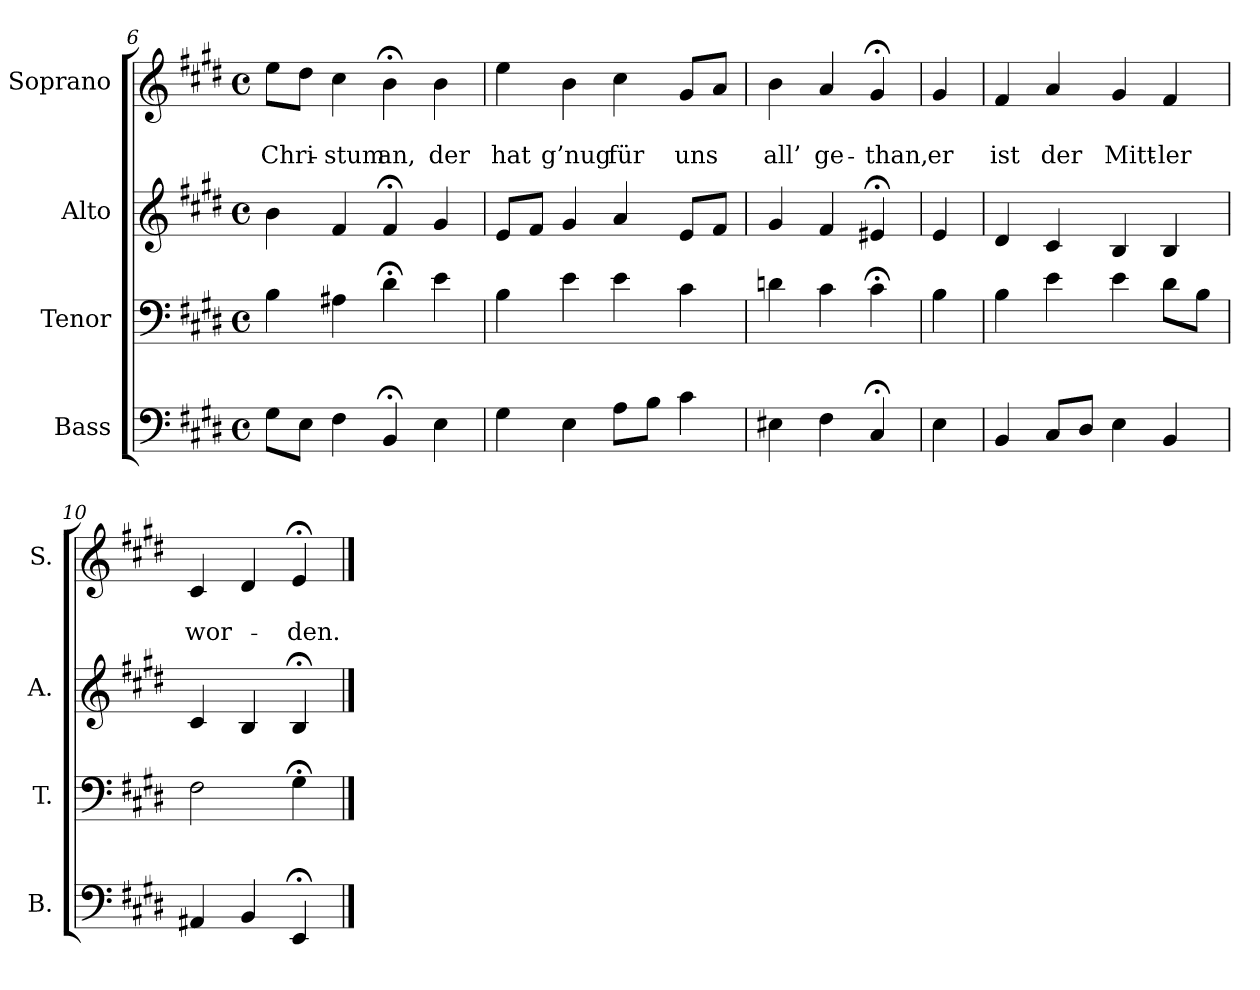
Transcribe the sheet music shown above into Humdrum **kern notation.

**kern	**kern	**kern	**kern	**text	**text
*part4	*part3	*part2	*part1	*part1	*part1
*staff4	*staff3	*staff2	*staff1	*staff1	*staff1
*I"Bass	*I"Tenor	*I"Alto	*I"Soprano	*	*
*I'B.	*I'T.	*I'A.	*I'S.	*	*
*clefF4	*clefF4	*clefG2	*clefG2	*	*
*k[f#c#g#d#]	*k[f#c#g#d#]	*k[f#c#g#d#]	*k[f#c#g#d#]	*	*
*E:	*E:	*E:	*E:	*	*
*M4/4	*M4/4	*M4/4	*M4/4	*	*
*met(c)	*met(c)	*met(c)	*met(c)	*	*
=6	=6	=6	=6	=6	=6
8G#\L	4B\	4b\	8ee\L	.	Chri-
8E\J	.	.	8dd#\J	.	.
4F#\	4A#X\	4f#/	4cc#\	.	-stum
4BB;</	4d#;<\	4f#;</	4b;<\	.	an,
4E\	4e\	4g#/	4b\	.	der
=7	=7	=7	=7	=7	=7
4G#\	4B\	8e/L	4ee\	.	hat
.	.	8f#/J	.	.	.
4E\	4e\	4g#/	4b\	.	g’nug
8A\L	4e\	4a/	4cc#\	.	für
8B\J	.	.	.	.	.
4c#\	4c#\	8e/L	8g#/L	.	uns
.	.	8f#/J	8a/J	.	.
=8	=8	=8	=8	=8	=8
4E#X\	4dn\	4g#/	4b\	.	all’
4F#\	4c#\	4f#/	4a/	.	ge-
4C#;</	4c#;<\	4e#X;</	4g#;</	.	-than,
!!LO:PB:g=z
=8a	=8a	=8a	=8a	=8a	=8a
4E\	4B\	4e/	4g#/	.	er
=9	=9	=9	=9	=9	=9
4BB/	4B\	4d#/	4f#/	.	ist
8C#/L	4e\	4c#/	4a/	.	der
8D#/J	.	.	.	.	.
4E\	4e\	4B/	4g#/	.	Mitt-
4BB/	8d#\L	4B/	4f#/	.	-ler
.	8B\J	.	.	.	.
=10	=10	=10	=10	=10	=10
4AA#X/	2F#\	4c#/	4c#/	.	wor-
4BB/	.	4B/	4d#/	.	.
4EE;</	4G#;<\	4B;</	4e;</	.	-den.
==	==	==	==	==	==
*-	*-	*-	*-	*-	*-
